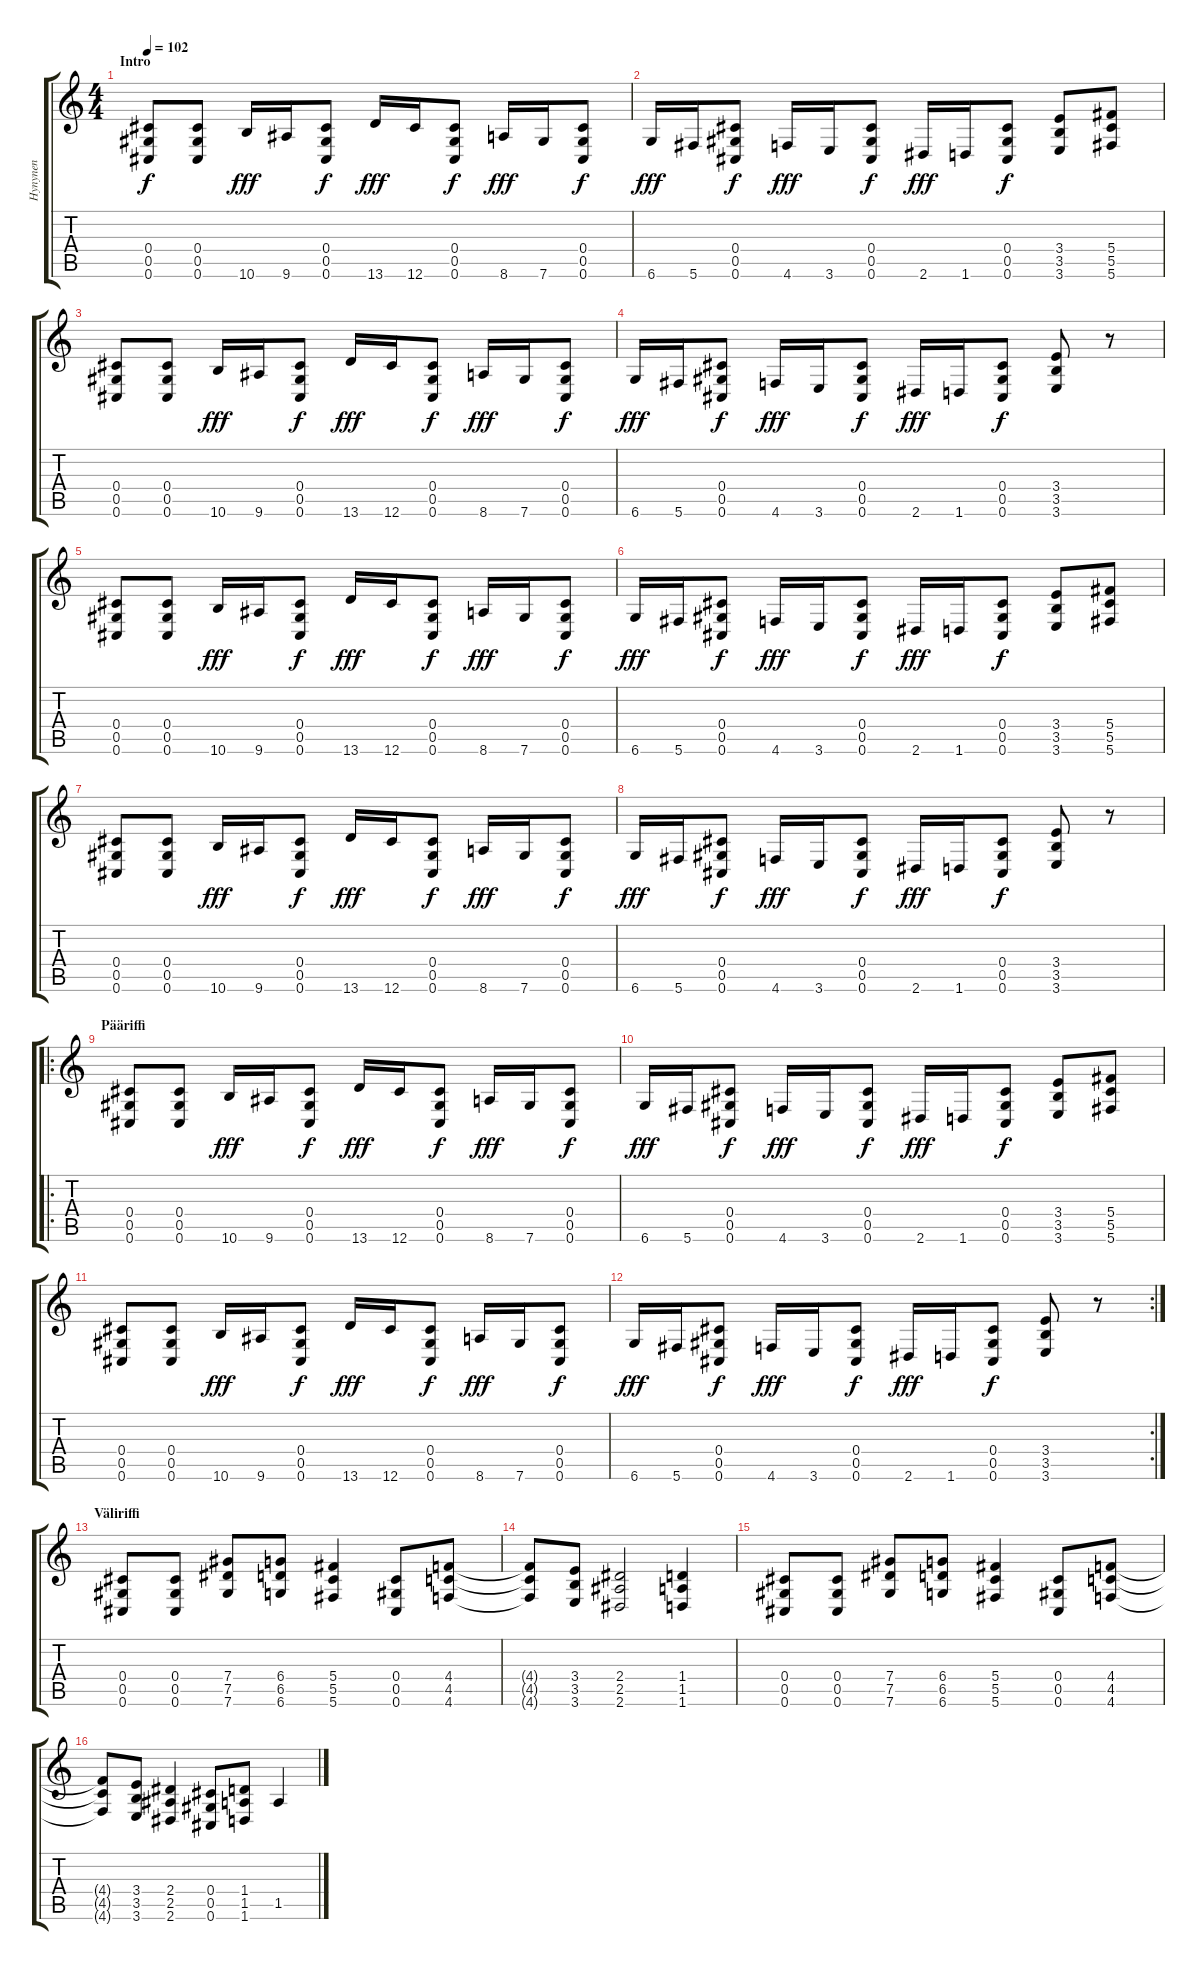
\track ("Hynynen" "Hynynen") {instrument distortionguitar}
\staff {score tabs}
\tuning (Eb4 Bb3 Gb3 Db3 Ab2 Db2) {hide}
\ts (4 4)
\section ("" "Intro")
\tempo 102
\clef g2
\ks c
(0.4 0.5 0.6).8{dy f instrument distortionguitar} (0.4 0.5 0.6).8 10.6.16{dy fff} 9.6.16 (0.4 0.5 0.6).8{dy f} 13.6.16{dy fff} 12.6.16 (0.4 0.5 0.6).8{dy f} 8.6.16{dy fff} 7.6.16 (0.4 0.5 0.6).8{dy f} |
6.6.16{dy fff} 5.6.16 (0.4 0.5 0.6).8{dy f} 4.6.16{dy fff} 3.6.16 (0.4 0.5 0.6).8{dy f} 2.6.16{dy fff} 1.6.16 (0.4 0.5 0.6).8{dy f} (3.4 3.5 3.6).8 (5.4 5.5 5.6).8 |
(0.4 0.5 0.6).8 (0.4 0.5 0.6).8 10.6.16{dy fff} 9.6.16 (0.4 0.5 0.6).8{dy f} 13.6.16{dy fff} 12.6.16 (0.4 0.5 0.6).8{dy f} 8.6.16{dy fff} 7.6.16 (0.4 0.5 0.6).8{dy f} |
6.6.16{dy fff} 5.6.16 (0.4 0.5 0.6).8{dy f} 4.6.16{dy fff} 3.6.16 (0.4 0.5 0.6).8{dy f} 2.6.16{dy fff} 1.6.16 (0.4 0.5 0.6).8{dy f} (3.4 3.5 3.6).8 r.8 |
(0.4 0.5 0.6).8 (0.4 0.5 0.6).8 10.6.16{dy fff} 9.6.16 (0.4 0.5 0.6).8{dy f} 13.6.16{dy fff} 12.6.16 (0.4 0.5 0.6).8{dy f} 8.6.16{dy fff} 7.6.16 (0.4 0.5 0.6).8{dy f} |
6.6.16{dy fff} 5.6.16 (0.4 0.5 0.6).8{dy f} 4.6.16{dy fff} 3.6.16 (0.4 0.5 0.6).8{dy f} 2.6.16{dy fff} 1.6.16 (0.4 0.5 0.6).8{dy f} (3.4 3.5 3.6).8 (5.4 5.5 5.6).8 |
(0.4 0.5 0.6).8 (0.4 0.5 0.6).8 10.6.16{dy fff} 9.6.16 (0.4 0.5 0.6).8{dy f} 13.6.16{dy fff} 12.6.16 (0.4 0.5 0.6).8{dy f} 8.6.16{dy fff} 7.6.16 (0.4 0.5 0.6).8{dy f} |
6.6.16{dy fff} 5.6.16 (0.4 0.5 0.6).8{dy f} 4.6.16{dy fff} 3.6.16 (0.4 0.5 0.6).8{dy f} 2.6.16{dy fff} 1.6.16 (0.4 0.5 0.6).8{dy f} (3.4 3.5 3.6).8 r.8 |
\ro
\section ("" "Pääriffi")
(0.4 0.5 0.6).8 (0.4 0.5 0.6).8 10.6.16{dy fff} 9.6.16 (0.4 0.5 0.6).8{dy f} 13.6.16{dy fff} 12.6.16 (0.4 0.5 0.6).8{dy f} 8.6.16{dy fff} 7.6.16 (0.4 0.5 0.6).8{dy f} |
6.6.16{dy fff} 5.6.16 (0.4 0.5 0.6).8{dy f} 4.6.16{dy fff} 3.6.16 (0.4 0.5 0.6).8{dy f} 2.6.16{dy fff} 1.6.16 (0.4 0.5 0.6).8{dy f} (3.4 3.5 3.6).8 (5.4 5.5 5.6).8 |
(0.4 0.5 0.6).8 (0.4 0.5 0.6).8 10.6.16{dy fff} 9.6.16 (0.4 0.5 0.6).8{dy f} 13.6.16{dy fff} 12.6.16 (0.4 0.5 0.6).8{dy f} 8.6.16{dy fff} 7.6.16 (0.4 0.5 0.6).8{dy f} |
\rc 2
6.6.16{dy fff} 5.6.16 (0.4 0.5 0.6).8{dy f} 4.6.16{dy fff} 3.6.16 (0.4 0.5 0.6).8{dy f} 2.6.16{dy fff} 1.6.16 (0.4 0.5 0.6).8{dy f} (3.4 3.5 3.6).8 r.8 |
\section ("" "Väliriffi")
(0.4 0.5 0.6).8 (0.4 0.5 0.6).8 (7.4 7.5 7.6).8 (6.4 6.5 6.6).8 (5.4 5.5 5.6).4 (0.4 0.5 0.6).8 (4.4 4.5 4.6).8 |
(4.4{t} 4.5{t} 4.6{t}).8 (3.4 3.5 3.6).8 (2.4 2.5 2.6).2 (1.4 1.5 1.6).4 |
(0.4 0.5 0.6).8 (0.4 0.5 0.6).8 (7.4 7.5 7.6).8 (6.4 6.5 6.6).8 (5.4 5.5 5.6).4 (0.4 0.5 0.6).8 (4.4 4.5 4.6).8 |
(4.4{t} 4.5{t} 4.6{t}).8 (3.4 3.5 3.6).8 (2.4 2.5 2.6).4 (0.4 0.5 0.6).8 (1.4 1.5 1.6).8 1.5.4
